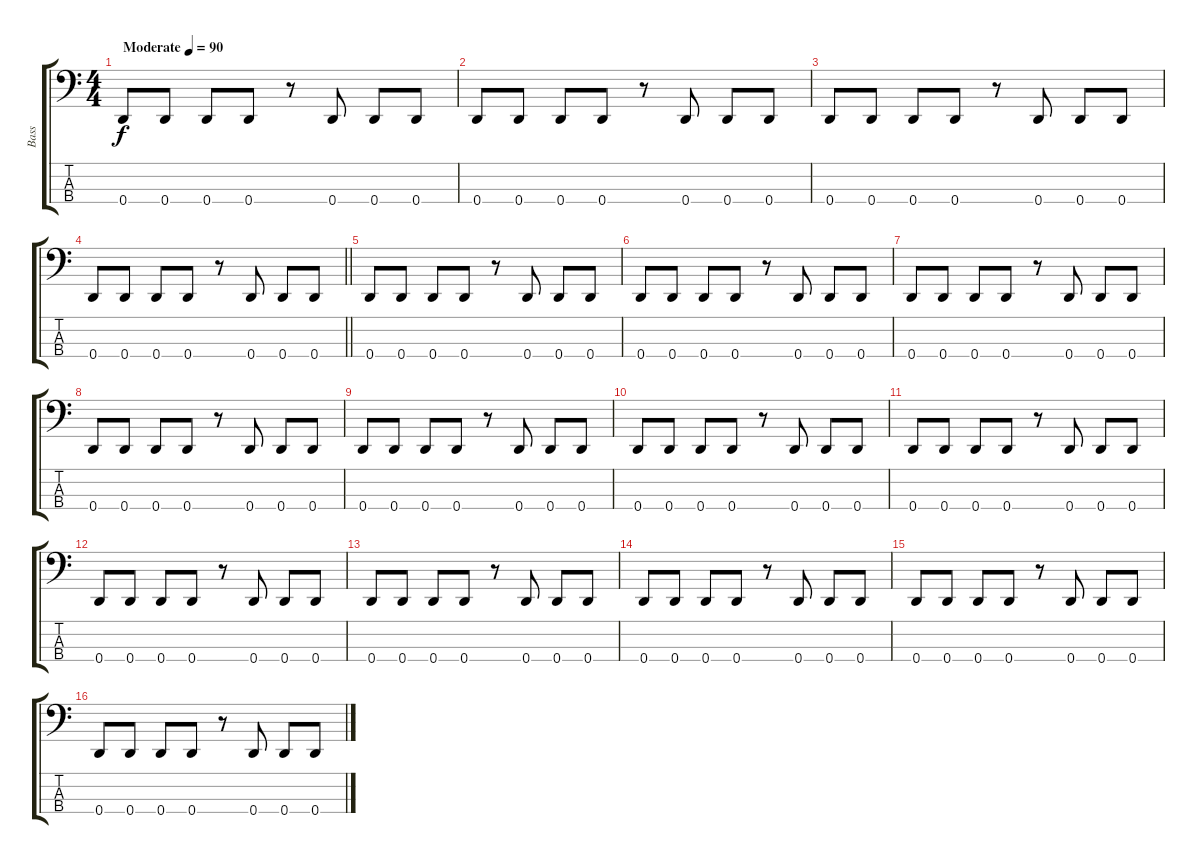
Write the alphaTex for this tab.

\track ("Bass" "Bass") {instrument electricbassfinger}
\staff {score tabs}
\tuning (G2 D2 A1 D1) {hide}
\ts (4 4)
\tempo (90 "Moderate")
\clef f4
\ks c
0.4.8{dy f instrument electricbassfinger} 0.4.8 0.4.8 0.4.8 r.8 0.4.8 0.4.8 0.4.8 |
0.4.8 0.4.8 0.4.8 0.4.8 r.8 0.4.8 0.4.8 0.4.8 |
0.4.8 0.4.8 0.4.8 0.4.8 r.8 0.4.8 0.4.8 0.4.8 |
\barLineRight lightlight
0.4.8 0.4.8 0.4.8 0.4.8 r.8 0.4.8 0.4.8 0.4.8 |
\section ("" "")
0.4.8 0.4.8 0.4.8 0.4.8 r.8 0.4.8 0.4.8 0.4.8 |
0.4.8 0.4.8 0.4.8 0.4.8 r.8 0.4.8 0.4.8 0.4.8 |
0.4.8 0.4.8 0.4.8 0.4.8 r.8 0.4.8 0.4.8 0.4.8 |
0.4.8 0.4.8 0.4.8 0.4.8 r.8 0.4.8 0.4.8 0.4.8 |
0.4.8 0.4.8 0.4.8 0.4.8 r.8 0.4.8 0.4.8 0.4.8 |
0.4.8 0.4.8 0.4.8 0.4.8 r.8 0.4.8 0.4.8 0.4.8 |
0.4.8 0.4.8 0.4.8 0.4.8 r.8 0.4.8 0.4.8 0.4.8 |
0.4.8 0.4.8 0.4.8 0.4.8 r.8 0.4.8 0.4.8 0.4.8 |
0.4.8 0.4.8 0.4.8 0.4.8 r.8 0.4.8 0.4.8 0.4.8 |
0.4.8 0.4.8 0.4.8 0.4.8 r.8 0.4.8 0.4.8 0.4.8 |
0.4.8 0.4.8 0.4.8 0.4.8 r.8 0.4.8 0.4.8 0.4.8 |
0.4.8 0.4.8 0.4.8 0.4.8 r.8 0.4.8 0.4.8 0.4.8
